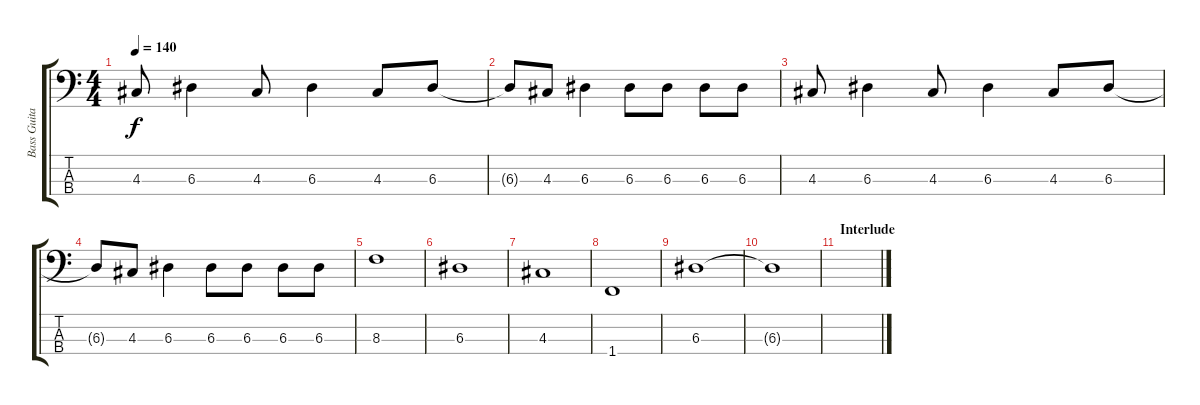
\track ("Bass Guitar" "Bass Guita") {instrument electricbassfinger}
\staff {score tabs}
\tuning (G2 D2 A1 E1) {hide}
\ts (4 4)
\tempo 140
\clef f4
\ks c
4.3.8{dy f} 6.3.4 4.3.8 6.3.4 4.3.8 6.3.8 |
6.3{t}.8 4.3.8 6.3.4 6.3.8 6.3.8 6.3.8 6.3.8 |
4.3.8 6.3.4 4.3.8 6.3.4 4.3.8 6.3.8 |
6.3{t}.8 4.3.8 6.3.4 6.3.8 6.3.8 6.3.8 6.3.8 |
8.3.1 |
6.3.1 |
4.3.1 |
1.4.1 |
6.3.1 |
6.3{t}.1 |
\section ("" "Interlude")
